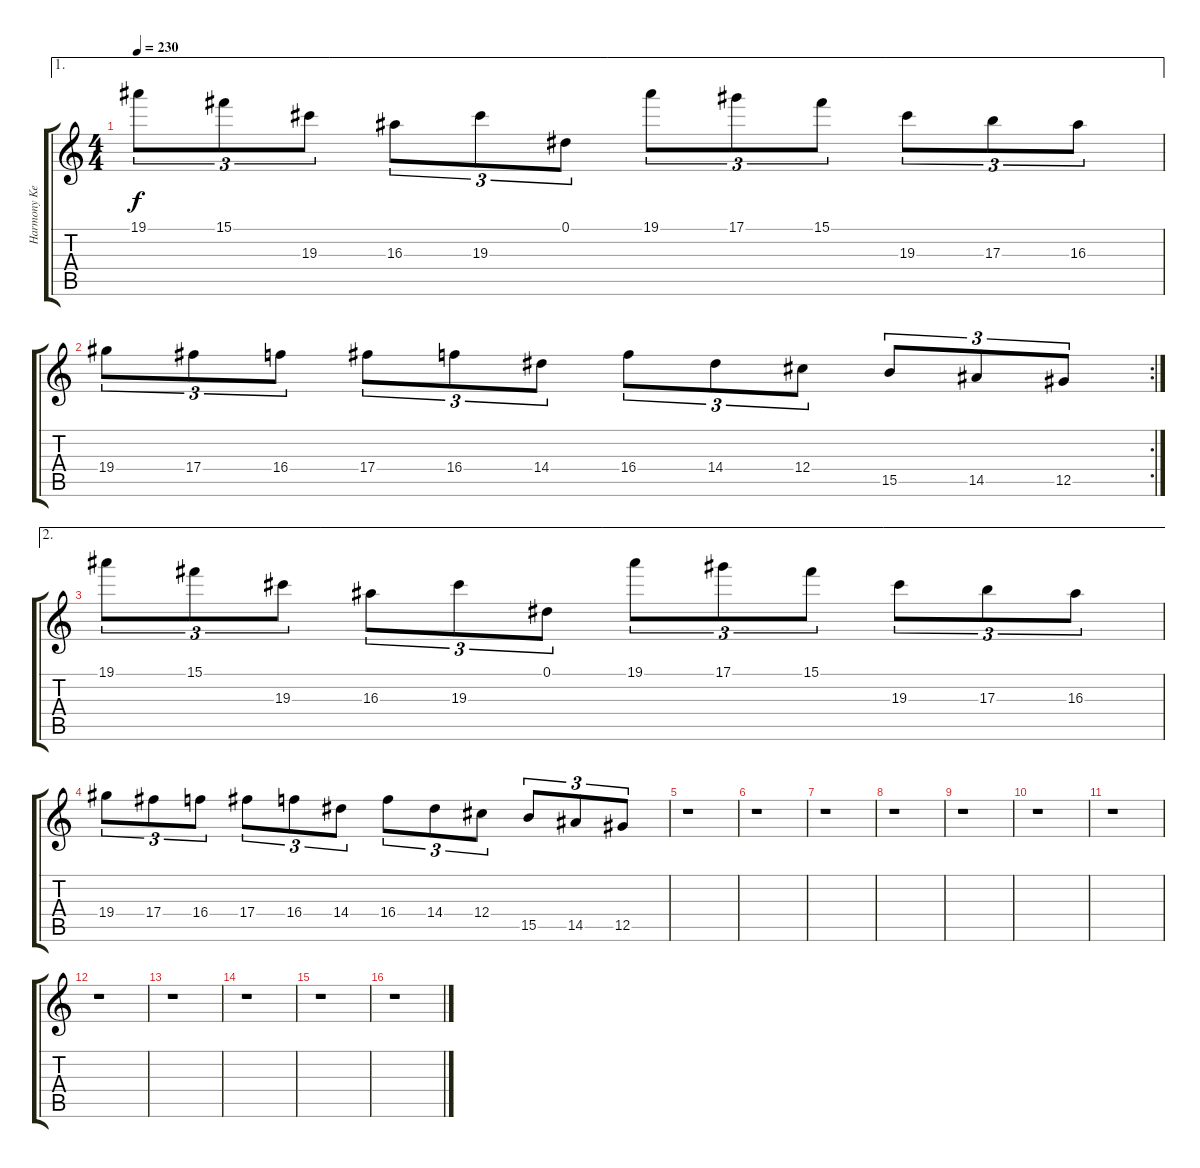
\track ("Harmony Keyboard" "Harmony Ke") {instrument clavinet}
\staff {score tabs}
\tuning (Eb5 Bb4 Gb4 Db4 Ab3 Eb3) {hide}
\ae 1
\ts (4 4)
\tempo 230
\clef g2
\ks c
19.1.8{tu (3 2) dy f} 15.1.8{tu (3 2)} 19.3.8{tu (3 2)} 16.3.8{tu (3 2)} 19.3.8{tu (3 2)} 0.1.8{tu (3 2)} 19.1.8{tu (3 2)} 17.1.8{tu (3 2)} 15.1.8{tu (3 2)} 19.3.8{tu (3 2)} 17.3.8{tu (3 2)} 16.3.8{tu (3 2)} |
\rc 2
19.4.8{tu (3 2)} 17.4.8{tu (3 2)} 16.4.8{tu (3 2)} 17.4.8{tu (3 2)} 16.4.8{tu (3 2)} 14.4.8{tu (3 2)} 16.4.8{tu (3 2)} 14.4.8{tu (3 2)} 12.4.8{tu (3 2)} 15.5.8{tu (3 2)} 14.5.8{tu (3 2)} 12.5.8{tu (3 2)} |
\ae 2
19.1.8{tu (3 2)} 15.1.8{tu (3 2)} 19.3.8{tu (3 2)} 16.3.8{tu (3 2)} 19.3.8{tu (3 2)} 0.1.8{tu (3 2)} 19.1.8{tu (3 2)} 17.1.8{tu (3 2)} 15.1.8{tu (3 2)} 19.3.8{tu (3 2)} 17.3.8{tu (3 2)} 16.3.8{tu (3 2)} |
19.4.8{tu (3 2)} 17.4.8{tu (3 2)} 16.4.8{tu (3 2)} 17.4.8{tu (3 2)} 16.4.8{tu (3 2)} 14.4.8{tu (3 2)} 16.4.8{tu (3 2)} 14.4.8{tu (3 2)} 12.4.8{tu (3 2)} 15.5.8{tu (3 2)} 14.5.8{tu (3 2)} 12.5.8{tu (3 2)} |
r.1 |
r.1 |
r.1 |
r.1 |
r.1 |
r.1 |
r.1 |
r.1 |
r.1 |
r.1 |
r.1 |
r.1
